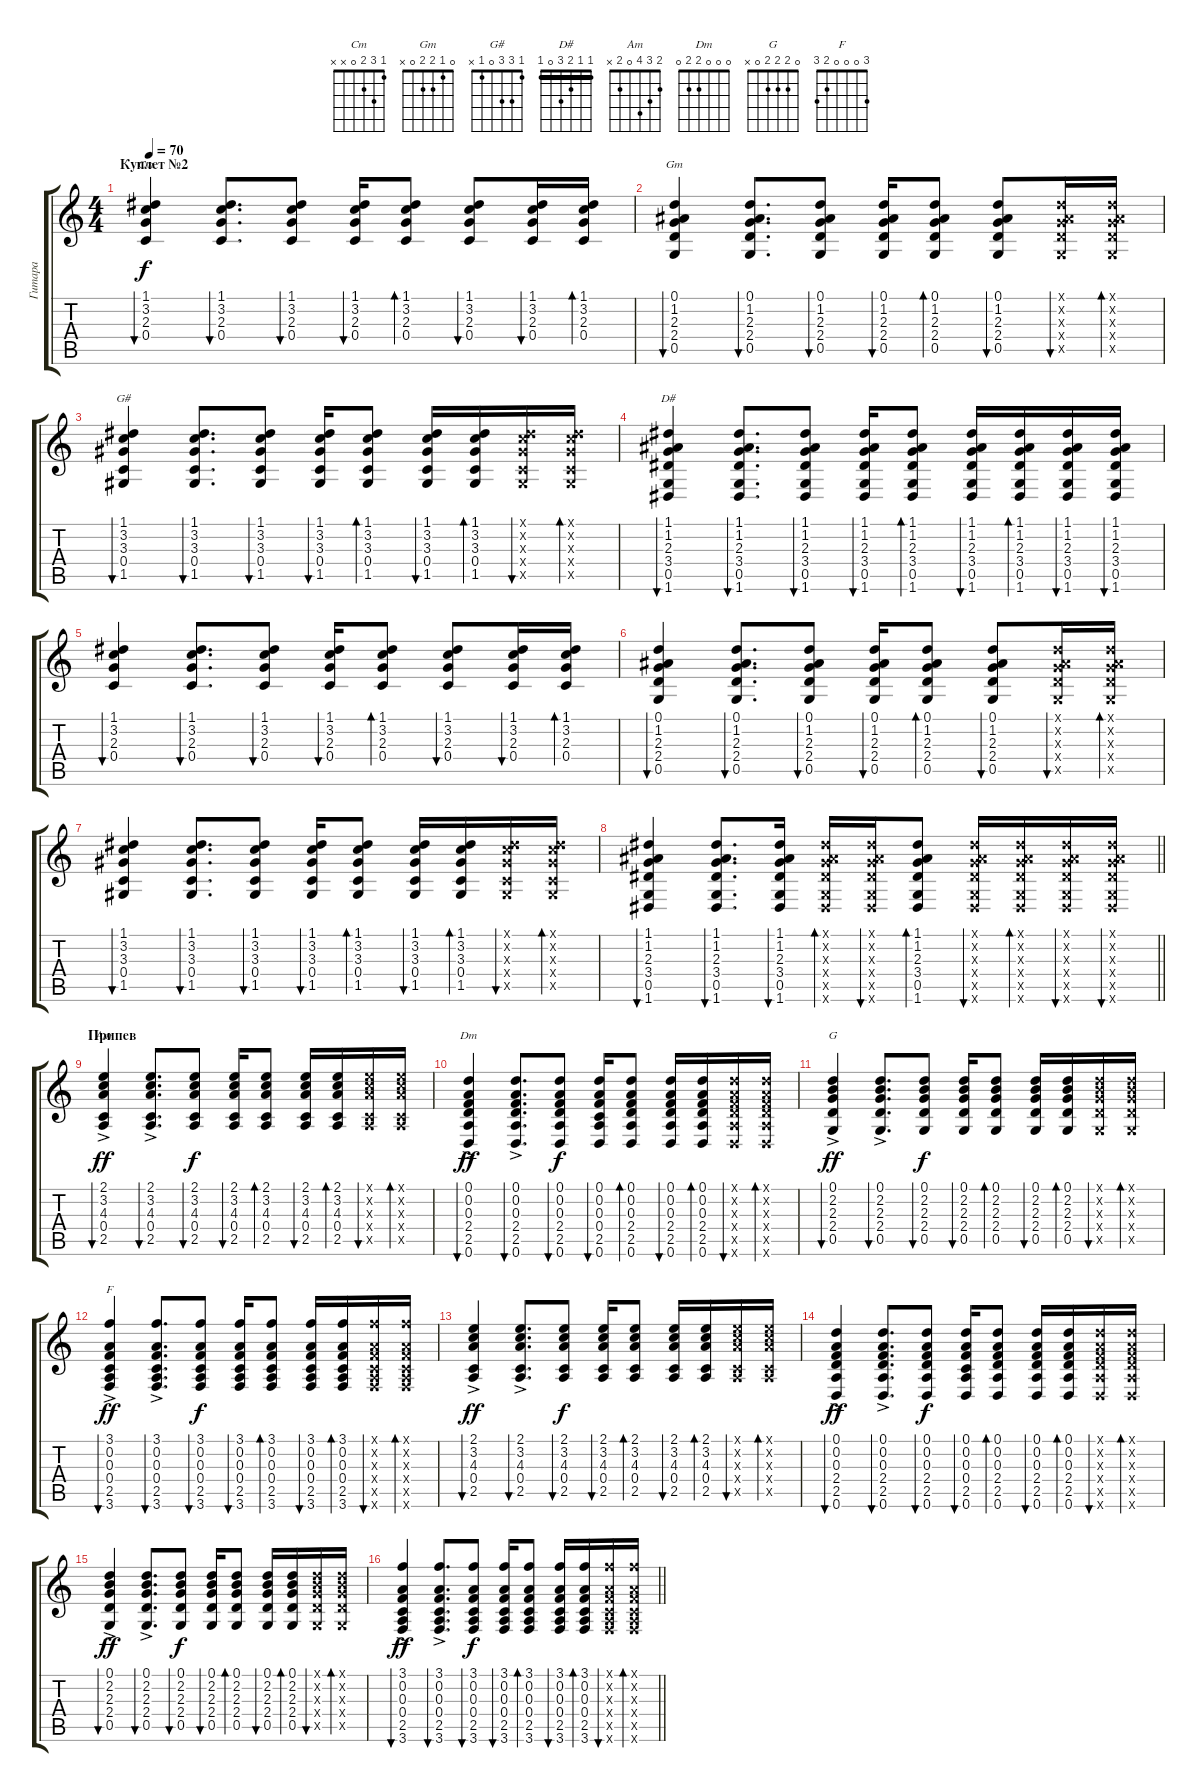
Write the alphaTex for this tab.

\track ("Гитара" "Гитара") {instrument acousticguitarsteel}
\staff {score tabs}
\tuning (D4 A3 F3 C3 G2 D2) {hide}
\chord ("Cm" 1 3 2 0 x x)
\chord ("Gm" 0 1 2 2 0 x)
\chord ("G#" 1 3 3 0 1 x)
\chord ("D#" 1 1 2 3 0 1) {barre 1}
\chord ("Am" 2 3 4 0 2 x)
\chord ("Dm" 0 0 0 2 2 0)
\chord ("G" 0 2 2 2 0 x)
\chord ("F" 3 0 0 0 2 3)
\ts (4 4)
\section ("" "Куплет №2")
\tempo 70
\clef g2
\ks c
(1.1 3.2 2.3 0.4).4{bu 60 ch "Cm" dy f} (1.1 3.2 2.3 0.4).8{d bu 60} (1.1 3.2 2.3 0.4).8{bu 60} (1.1 3.2 2.3 0.4).16{bu 60} (1.1 3.2 2.3 0.4).8{bd 60} (1.1 3.2 2.3 0.4).8{bu 60} (1.1 3.2 2.3 0.4).16{bu 60} (1.1 3.2 2.3 0.4).16{bd 60} |
(0.1 1.2 2.3 2.4 0.5).4{bu 60 ch "Gm"} (0.1 1.2 2.3 2.4 0.5).8{d bu 60} (0.1 1.2 2.3 2.4 0.5).8{bu 60} (0.1 1.2 2.3 2.4 0.5).16{bu 60} (0.1 1.2 2.3 2.4 0.5).8{bd 60} (0.1 1.2 2.3 2.4 0.5).8{bu 60} (0.1{x} 1.2{x} 2.3{x} 2.4{x} 0.5{x}).16{bu 60} (0.1{x} 1.2{x} 2.3{x} 2.4{x} 0.5{x}).16{bd 60} |
(1.1 3.2 3.3 0.4 1.5).4{bu 60 ch "G#"} (1.1 3.2 3.3 0.4 1.5).8{d bu 60} (1.1 3.2 3.3 0.4 1.5).8{bu 60} (1.1 3.2 3.3 0.4 1.5).16{bu 60} (1.1 3.2 3.3 0.4 1.5).8{bd 60} (1.1 3.2 3.3 0.4 1.5).16{bu 60} (1.1 3.2 3.3 0.4 1.5).16{bd 60} (1.1{x} 3.2{x} 3.3{x} 0.4{x} 1.5{x}).16{bu 60} (1.1{x} 3.2{x} 3.3{x} 0.4{x} 1.5{x}).16{bd 60} |
(1.1 1.2 2.3 3.4 0.5 1.6).4{bu 60 ch "D#"} (1.1 1.2 2.3 3.4 0.5 1.6).8{d bu 60} (1.1 1.2 2.3 3.4 0.5 1.6).8{bu 60} (1.1 1.2 2.3 3.4 0.5 1.6).16{bu 60} (1.1 1.2 2.3 3.4 0.5 1.6).8{bd 60} (1.1 1.2 2.3 3.4 0.5 1.6).16{bu 60} (1.1 1.2 2.3 3.4 0.5 1.6).16{bd 60} (1.1 1.2 2.3 3.4 0.5 1.6).16{bu 60} (1.1 1.2 2.3 3.4 0.5 1.6).16{bu 60} |
(1.1 3.2 2.3 0.4).4{bu 60} (1.1 3.2 2.3 0.4).8{d bu 60} (1.1 3.2 2.3 0.4).8{bu 60} (1.1 3.2 2.3 0.4).16{bu 60} (1.1 3.2 2.3 0.4).8{bd 60} (1.1 3.2 2.3 0.4).8{bu 60} (1.1 3.2 2.3 0.4).16{bu 60} (1.1 3.2 2.3 0.4).16{bd 60} |
(0.1 1.2 2.3 2.4 0.5).4{bu 60} (0.1 1.2 2.3 2.4 0.5).8{d bu 60} (0.1 1.2 2.3 2.4 0.5).8{bu 60} (0.1 1.2 2.3 2.4 0.5).16{bu 60} (0.1 1.2 2.3 2.4 0.5).8{bd 60} (0.1 1.2 2.3 2.4 0.5).8{bu 60} (0.1{x} 1.2{x} 2.3{x} 2.4{x} 0.5{x}).16{bu 60} (0.1{x} 1.2{x} 2.3{x} 2.4{x} 0.5{x}).16{bd 60} |
(1.1 3.2 3.3 0.4 1.5).4{bu 60} (1.1 3.2 3.3 0.4 1.5).8{d bu 60} (1.1 3.2 3.3 0.4 1.5).8{bu 60} (1.1 3.2 3.3 0.4 1.5).16{bu 60} (1.1 3.2 3.3 0.4 1.5).8{bd 60} (1.1 3.2 3.3 0.4 1.5).16{bu 60} (1.1 3.2 3.3 0.4 1.5).16{bd 60} (1.1{x} 3.2{x} 3.3{x} 0.4{x} 1.5{x}).16{bu 60} (1.1{x} 3.2{x} 3.3{x} 0.4{x} 1.5{x}).16{bd 60} |
\barLineRight lightlight
(1.1 1.2 2.3 3.4 0.5 1.6).4{bu 60} (1.1 1.2 2.3 3.4 0.5 1.6).8{d bu 60} (1.1 1.2 2.3 3.4 0.5 1.6).16{bu 60} (1.1{x} 1.2{x} 2.3{x} 3.4{x} 0.5{x} 1.6{x}).16{bd 60} (1.1{x} 1.2{x} 2.3{x} 3.4{x} 0.5{x} 1.6{x}).16{bu 60} (1.1 1.2 2.3 3.4 0.5 1.6).8{bd 60} (1.1{x} 1.2{x} 2.3{x} 3.4{x} 0.5{x} 1.6{x}).16{bu 60} (1.1{x} 1.2{x} 2.3{x} 3.4{x} 0.5{x} 1.6{x}).16{bd 60} (1.1{x} 1.2{x} 2.3{x} 3.4{x} 0.5{x} 1.6{x}).16{bu 60} (1.1{x} 1.2{x} 2.3{x} 3.4{x} 0.5{x} 1.6{x}).16{bu 60} |
\section ("" "Припев")
(2.1{ac} 3.2{ac} 4.3{ac} 0.4{ac} 2.5{ac}).4{bu 60 ch "Am" dy ff} (2.1{ac} 3.2{ac} 4.3{ac} 0.4{ac} 2.5{ac}).8{d bu 60} (2.1 3.2 4.3 0.4 2.5).8{bu 60 dy f} (2.1 3.2 4.3 0.4 2.5).16{bu 60} (2.1 3.2 4.3 0.4 2.5).8{bd 60} (2.1 3.2 4.3 0.4 2.5).16{bu 60} (2.1 3.2 4.3 0.4 2.5).16{bd 60} (2.1{x} 3.2{x} 4.3{x} 0.4{x} 2.5{x}).16{bu 60} (2.1{x} 3.2{x} 4.3{x} 0.4{x} 2.5{x}).16{bd 60} |
(0.1{ac} 0.2{ac} 0.3{ac} 2.4{ac} 2.5{ac} 0.6{ac}).4{bu 60 ch "Dm" dy ff} (0.1{ac} 0.2{ac} 0.3{ac} 2.4{ac} 2.5{ac} 0.6{ac}).8{d bu 60} (0.1 0.2 0.3 2.4 2.5 0.6).8{bu 60 dy f} (0.1 0.2 0.3 0.4 2.5 0.6).16{bu 60} (0.1 0.2 0.3 2.4 2.5 0.6).8{bd 60} (0.1 0.2 0.3 2.4 2.5 0.6).16{bu 60} (0.1 0.2 0.3 2.4 2.5 0.6).16{bd 60} (0.1{x} 0.2{x} 0.3{x} 2.4{x} 2.5{x} 0.6{x}).16{bu 60} (0.1{x} 0.2{x} 0.3{x} 2.4{x} 2.5{x} 0.6{x}).16{bd 60} |
(0.1{ac} 2.2{ac} 2.3{ac} 2.4{ac} 0.5{ac}).4{bu 60 ch "G" dy ff} (0.1{ac} 2.2{ac} 2.3{ac} 2.4{ac} 0.5{ac}).8{d bu 60} (0.1 2.2 2.3 2.4 0.5).8{bu 60 dy f} (0.1 2.2 2.3 2.4 0.5).16{bu 60} (0.1 2.2 2.3 2.4 0.5).8{bd 60} (0.1 2.2 2.3 2.4 0.5).16{bu 60} (0.1 2.2 2.3 2.4 0.5).16{bd 60} (0.1{x} 2.2{x} 2.3{x} 2.4{x} 0.5{x}).16{bu 60} (0.1{x} 2.2{x} 2.3{x} 2.4{x} 0.5{x}).16{bd 60} |
(3.1{ac} 0.2{ac} 0.3{ac} 0.4{ac} 2.5{ac} 3.6{ac}).4{bu 60 ch "F" dy ff} (3.1{ac} 0.2{ac} 0.3{ac} 0.4{ac} 2.5{ac} 3.6{ac}).8{d bu 60} (3.1 0.2 0.3 0.4 2.5 3.6).8{bu 60 dy f} (3.1 0.2 0.3 0.4 2.5 3.6).16{bu 60} (3.1 0.2 0.3 0.4 2.5 3.6).8{bd 60} (3.1 0.2 0.3 0.4 2.5 3.6).16{bu 60} (3.1 0.2 0.3 0.4 2.5 3.6).16{bd 60} (3.1{x} 0.2{x} 0.3{x} 0.4{x} 2.5{x} 3.6{x}).16{bu 60} (3.1{x} 0.2{x} 0.3{x} 0.4{x} 2.5{x} 3.6{x}).16{bd 60} |
(2.1{ac} 3.2{ac} 4.3{ac} 0.4{ac} 2.5{ac}).4{bu 60 dy ff} (2.1{ac} 3.2{ac} 4.3{ac} 0.4{ac} 2.5{ac}).8{d bu 60} (2.1 3.2 4.3 0.4 2.5).8{bu 60 dy f} (2.1 3.2 4.3 0.4 2.5).16{bu 60} (2.1 3.2 4.3 0.4 2.5).8{bd 60} (2.1 3.2 4.3 0.4 2.5).16{bu 60} (2.1 3.2 4.3 0.4 2.5).16{bd 60} (2.1{x} 3.2{x} 4.3{x} 0.4{x} 2.5{x}).16{bu 60} (2.1{x} 3.2{x} 4.3{x} 0.4{x} 2.5{x}).16{bd 60} |
(0.1{ac} 0.2{ac} 0.3{ac} 2.4{ac} 2.5{ac} 0.6{ac}).4{bu 60 dy ff} (0.1{ac} 0.2{ac} 0.3{ac} 2.4{ac} 2.5{ac} 0.6{ac}).8{d bu 60} (0.1 0.2 0.3 2.4 2.5 0.6).8{bu 60 dy f} (0.1 0.2 0.3 0.4 2.5 0.6).16{bu 60} (0.1 0.2 0.3 2.4 2.5 0.6).8{bd 60} (0.1 0.2 0.3 2.4 2.5 0.6).16{bu 60} (0.1 0.2 0.3 2.4 2.5 0.6).16{bd 60} (0.1{x} 0.2{x} 0.3{x} 2.4{x} 2.5{x} 0.6{x}).16{bu 60} (0.1{x} 0.2{x} 0.3{x} 2.4{x} 2.5{x} 0.6{x}).16{bd 60} |
(0.1{ac} 2.2{ac} 2.3{ac} 2.4{ac} 0.5{ac}).4{bu 60 dy ff} (0.1{ac} 2.2{ac} 2.3{ac} 2.4{ac} 0.5{ac}).8{d bu 60} (0.1 2.2 2.3 2.4 0.5).8{bu 60 dy f} (0.1 2.2 2.3 2.4 0.5).16{bu 60} (0.1 2.2 2.3 2.4 0.5).8{bd 60} (0.1 2.2 2.3 2.4 0.5).16{bu 60} (0.1 2.2 2.3 2.4 0.5).16{bd 60} (0.1{x} 2.2{x} 2.3{x} 2.4{x} 0.5{x}).16{bu 60} (0.1{x} 2.2{x} 2.3{x} 2.4{x} 0.5{x}).16{bd 60} |
\barLineRight lightlight
(3.1{ac} 0.2{ac} 0.3{ac} 0.4{ac} 2.5{ac} 3.6{ac}).4{bu 60 dy ff} (3.1{ac} 0.2{ac} 0.3{ac} 0.4{ac} 2.5{ac} 3.6{ac}).8{d bu 60} (3.1 0.2 0.3 0.4 2.5 3.6).8{bu 60 dy f} (3.1 0.2 0.3 0.4 2.5 3.6).16{bu 60} (3.1 0.2 0.3 0.4 2.5 3.6).8{bd 60} (3.1 0.2 0.3 0.4 2.5 3.6).16{bu 60} (3.1 0.2 0.3 0.4 2.5 3.6).16{bd 60} (3.1{x} 0.2{x} 0.3{x} 0.4{x} 2.5{x} 3.6{x}).16{bu 60} (3.1{x} 0.2{x} 0.3{x} 0.4{x} 2.5{x} 3.6{x}).16{bd 60}
